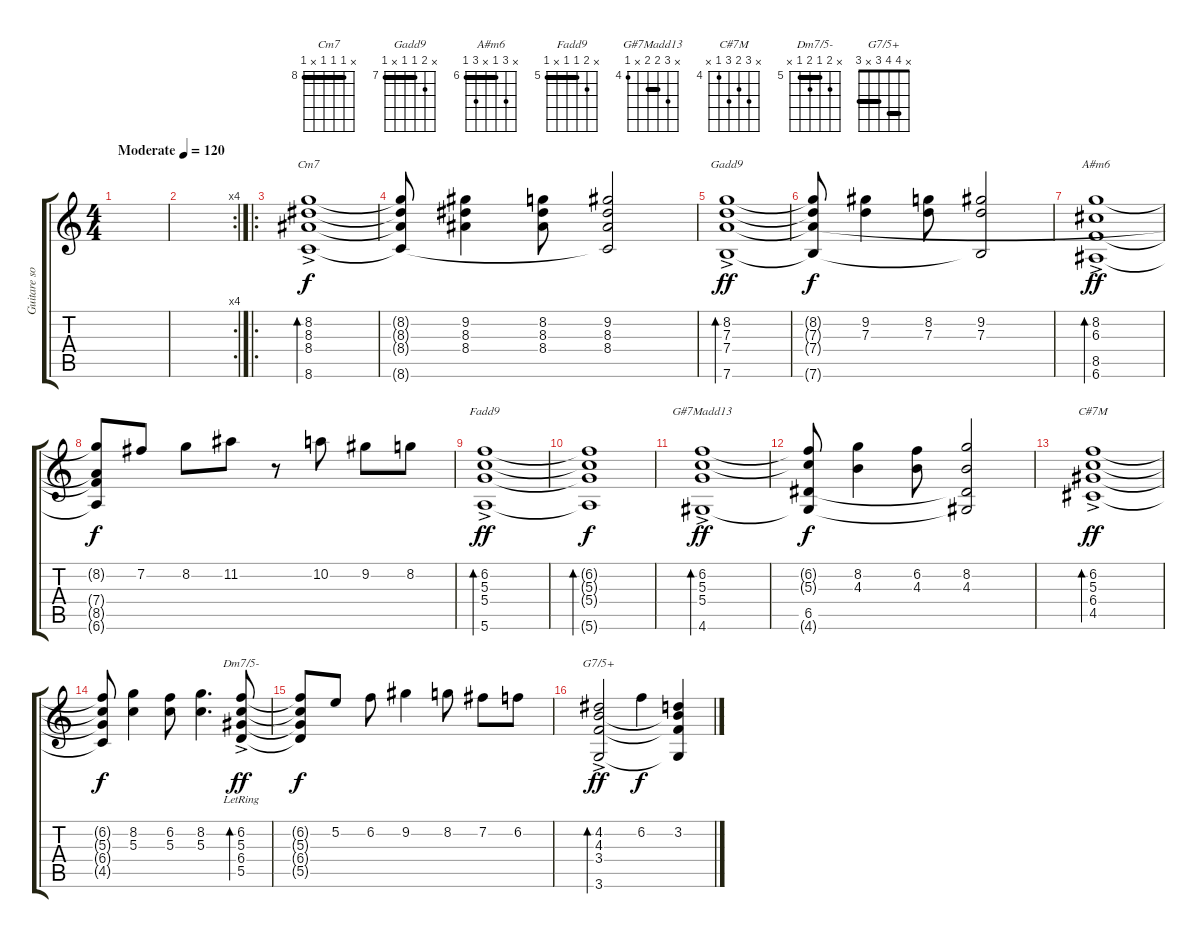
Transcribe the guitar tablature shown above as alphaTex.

\track ("Guitare solo" "Guitare so") {instrument electricguitarjazz}
\staff {score tabs}
\tuning (E4 B3 G3 D3 A2 E2) {hide}
\chord ("Cm7" x 8 8 8 x 8) {firstfret 8 barre 8}
\chord ("Gadd9" x 8 7 7 x 7) {firstfret 7 barre 7}
\chord ("A#m6" x 8 6 x 8 6) {firstfret 6 barre 6}
\chord ("Fadd9" x 6 5 5 x 5) {firstfret 5 barre 5}
\chord ("G#7Madd13" x 6 5 5 x 4) {firstfret 4 barre 5}
\chord ("C#7M" x 6 5 6 4 x) {firstfret 4}
\chord ("Dm7/5-" x 6 5 6 5 x) {firstfret 5 barre 5}
\chord ("G7/5+" x 4 4 3 x 3) {barre (3 4)}
\ts (4 4)
\tempo (120 "Moderate")
\clef g2
\ks c
|
\rc 4
|
\ro
(8.2{ac} 8.3 8.4 8.6).1{bd 480 ch "Cm7"} |
(8.2{t} 8.3{t} 8.4{t} 8.6{t}).8{dy f} (9.2 8.3 8.4).4 (8.2 8.3 8.4).8 (9.2 8.3 8.4 8.6{t}).2 |
(8.2{ac} 7.3 7.4 7.6).1{bd 480 ch "Gadd9" dy ff} |
(8.2{t} 7.3{t} 7.4{t} 7.6{t}).8{dy f} (9.2 7.3).4 (8.2 7.3).8 (9.2 7.3 7.6{t}).2 |
(8.2{ac} 6.3 8.5 6.6).1{bd 480 ch "A#m6" dy ff} |
(8.2{t} 7.4{t} 8.5{t} 6.6{t}).8{dy f} 7.2.8 8.2.8 11.2.8 r.8 10.2.8 9.2.8 8.2.8 |
(6.2{ac} 5.3 5.4 5.6).1{bd 480 ch "Fadd9" dy ff} |
(6.2{t} 5.3{t} 5.4{t} 5.6{t}).1{bd 480 dy f} |
(6.2{ac} 5.3 5.4 4.6).1{bd 480 ch "G#7Madd13" dy ff} |
(6.2{t} 5.3{t} 6.5 4.6{t}).8{dy f} (8.2 4.3).4 (6.2 4.3).8 (8.2 4.3 6.5{t} 4.6{t}).2 |
(6.2{ac} 5.3 6.4 4.5).1{bd 480 ch "C#7M" dy ff} |
(6.2{t} 5.3{t} 6.4{t} 4.5{t}).8{dy f} (8.2 5.3).4 (6.2 5.3).8 (8.2 5.3).4{d} (6.2{ac} 5.3 6.4 5.5{lr}).8{bd 240 ch "Dm7/5-" dy ff} |
(6.2{t} 5.3{t} 6.4{t} 5.5{t}).8{dy f} 5.2.8 6.2.8 9.2.4 8.2.8 7.2.8 6.2.8 |
(4.2{ac} 4.3 3.4 3.6).2{bd 480 ch "G7/5+" dy ff} 6.2.4{dy f} (3.2 4.3{t} 3.4{t} 3.6{t}).4
